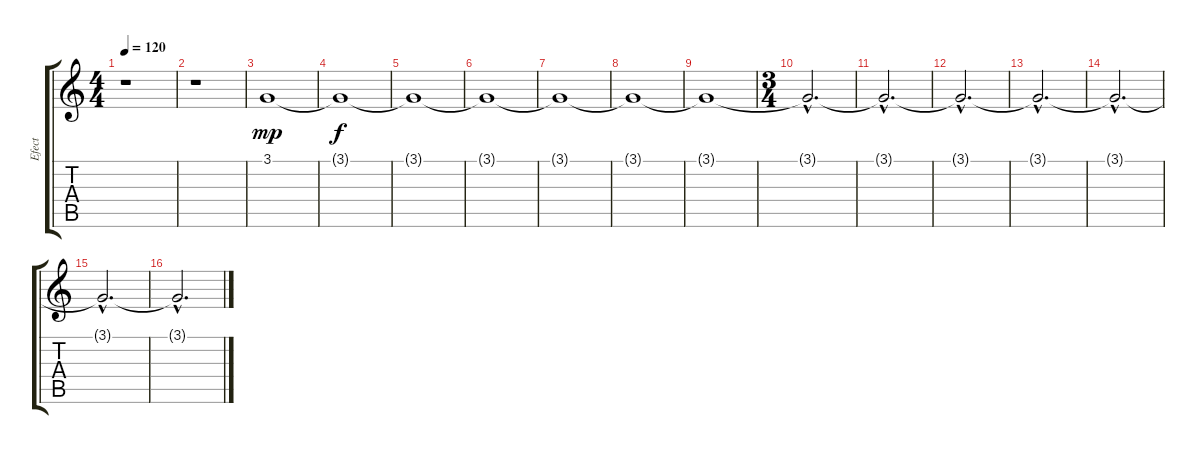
\track ("Efect" "Efect") {instrument seashore}
\staff {score tabs}
\tuning (E4 B3 G3 D3 A2 E2) {hide}
\ts (4 4)
\tempo 120
\clef g2
\ks c
r.1{dy mp instrument seashore} |
r.1 |
3.1.1 |
3.1{t}.1{dy f} |
3.1{t}.1 |
3.1{t}.1 |
3.1{t}.1 |
3.1{t}.1 |
3.1{t}.1 |
\ts (3 4)
3.1{hac t}.2{d} |
3.1{hac t}.2{d} |
3.1{hac t}.2{d} |
3.1{hac t}.2{d} |
3.1{hac t}.2{d} |
3.1{hac t}.2{d} |
3.1{hac t}.2{d}
